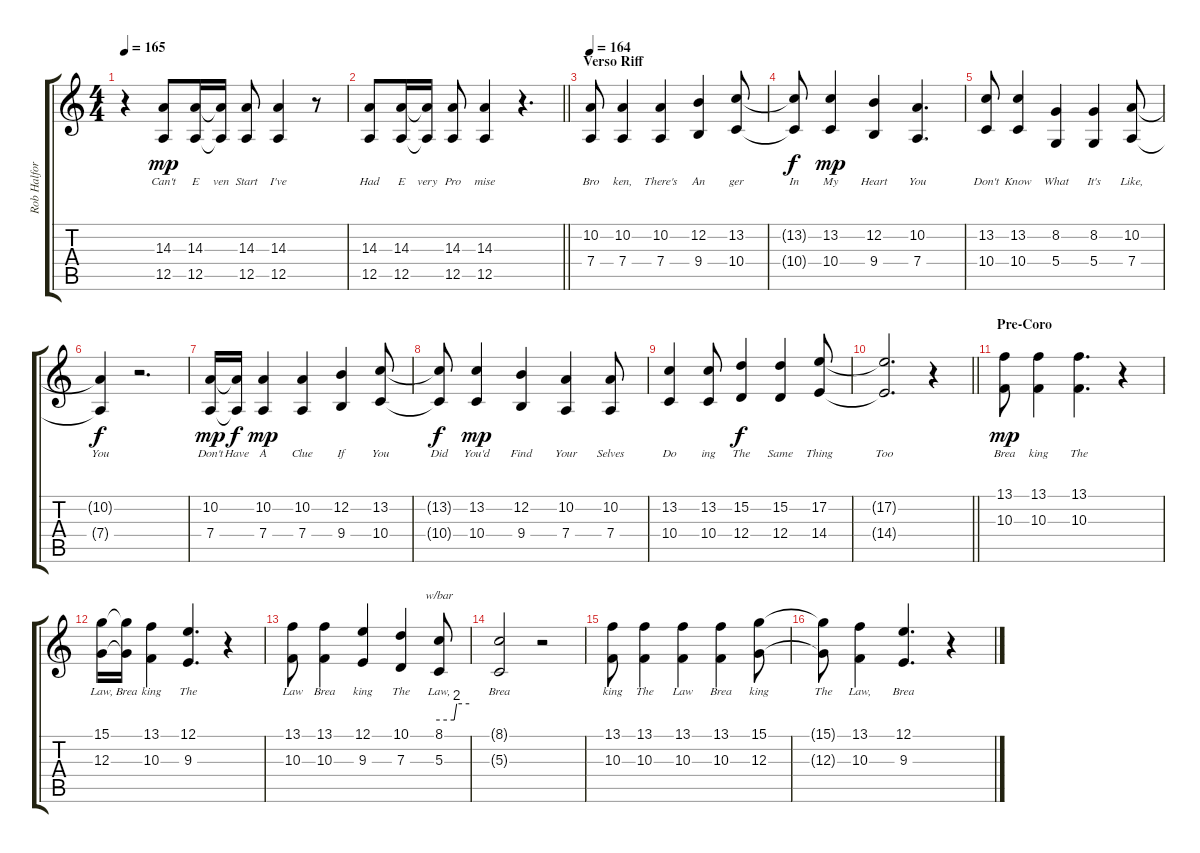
\track ("Rob Halford" "Rob Halfor") {instrument lead2sawtooth}
\staff {score tabs}
\tuning (E4 B3 G3 D3 A2 E2) {hide}
\ts (4 4)
\tempo 165
\clef g2
\ks c
r.4{dy mp} (14.3 12.5).8{lyrics (0 "Can't") lyrics (1 "") lyrics (2 "") lyrics (3 "") lyrics (4 "")} (14.3 12.5).16{lyrics (0 "E") lyrics (1 "") lyrics (2 "") lyrics (3 "") lyrics (4 "")} (14.3{t} 12.5{t}).16{lyrics (0 "ven") lyrics (1 "") lyrics (2 "") lyrics (3 "") lyrics (4 "")} (14.3 12.5).8{lyrics (0 "Start") lyrics (1 "") lyrics (2 "") lyrics (3 "") lyrics (4 "")} (14.3 12.5).4{lyrics (0 "I've") lyrics (1 "") lyrics (2 "") lyrics (3 "") lyrics (4 "")} r.8 |
\barLineRight lightlight
(14.3 12.5).8{lyrics (0 "Had") lyrics (1 "") lyrics (2 "") lyrics (3 "") lyrics (4 "")} (14.3 12.5).16{lyrics (0 "E") lyrics (1 "") lyrics (2 "") lyrics (3 "") lyrics (4 "")} (14.3{t} 12.5{t}).16{lyrics (0 "very") lyrics (1 "") lyrics (2 "") lyrics (3 "") lyrics (4 "")} (14.3 12.5).8{lyrics (0 "Pro") lyrics (1 "") lyrics (2 "") lyrics (3 "") lyrics (4 "")} (14.3 12.5).4{lyrics (0 "mise") lyrics (1 "") lyrics (2 "") lyrics (3 "") lyrics (4 "")} r.4{d} |
\section ("" "Verso Riff")
\tempo 164
(10.2 7.4).8{lyrics (0 "Bro") lyrics (1 "") lyrics (2 "") lyrics (3 "") lyrics (4 "")} (10.2 7.4).4{lyrics (0 "ken,") lyrics (1 "") lyrics (2 "") lyrics (3 "") lyrics (4 "")} (10.2 7.4).4{lyrics (0 "There's") lyrics (1 "") lyrics (2 "") lyrics (3 "") lyrics (4 "")} (12.2 9.4).4{lyrics (0 "An") lyrics (1 "") lyrics (2 "") lyrics (3 "") lyrics (4 "")} (13.2 10.4).8{lyrics (0 "ger") lyrics (1 "") lyrics (2 "") lyrics (3 "") lyrics (4 "")} |
(13.2{t} 10.4{t}).8{lyrics (0 "In") lyrics (1 "") lyrics (2 "") lyrics (3 "") lyrics (4 "") dy f} (13.2 10.4).4{lyrics (0 "My") lyrics (1 "") lyrics (2 "") lyrics (3 "") lyrics (4 "") dy mp} (12.2 9.4).4{lyrics (0 "Heart") lyrics (1 "") lyrics (2 "") lyrics (3 "") lyrics (4 "")} (10.2 7.4).4{d lyrics (0 "You") lyrics (1 "") lyrics (2 "") lyrics (3 "") lyrics (4 "")} |
(13.2 10.4).8{lyrics (0 "Don't") lyrics (1 "") lyrics (2 "") lyrics (3 "") lyrics (4 "")} (13.2 10.4).4{lyrics (0 "Know") lyrics (1 "") lyrics (2 "") lyrics (3 "") lyrics (4 "")} (8.2 5.4).4{lyrics (0 "What") lyrics (1 "") lyrics (2 "") lyrics (3 "") lyrics (4 "")} (8.2 5.4).4{lyrics (0 "It's") lyrics (1 "") lyrics (2 "") lyrics (3 "") lyrics (4 "")} (10.2 7.4).8{lyrics (0 "Like,") lyrics (1 "") lyrics (2 "") lyrics (3 "") lyrics (4 "")} |
(10.2{t} 7.4{t}).4{lyrics (0 "You") lyrics (1 "") lyrics (2 "") lyrics (3 "") lyrics (4 "") dy f} r.2{d} |
(10.2 7.4).16{lyrics (0 "Don't") lyrics (1 "") lyrics (2 "") lyrics (3 "") lyrics (4 "") dy mp} (10.2{t} 7.4{t}).16{lyrics (0 "Have") lyrics (1 "") lyrics (2 "") lyrics (3 "") lyrics (4 "") dy f} (10.2 7.4).4{lyrics (0 "A") lyrics (1 "") lyrics (2 "") lyrics (3 "") lyrics (4 "") dy mp} (10.2 7.4).4{lyrics (0 "Clue") lyrics (1 "") lyrics (2 "") lyrics (3 "") lyrics (4 "")} (12.2 9.4).4{lyrics (0 "If") lyrics (1 "") lyrics (2 "") lyrics (3 "") lyrics (4 "")} (13.2 10.4).8{lyrics (0 "You") lyrics (1 "") lyrics (2 "") lyrics (3 "") lyrics (4 "")} |
(13.2{t} 10.4{t}).8{lyrics (0 "Did") lyrics (1 "") lyrics (2 "") lyrics (3 "") lyrics (4 "") dy f} (13.2 10.4).4{lyrics (0 "You'd") lyrics (1 "") lyrics (2 "") lyrics (3 "") lyrics (4 "") dy mp} (12.2 9.4).4{lyrics (0 "Find") lyrics (1 "") lyrics (2 "") lyrics (3 "") lyrics (4 "")} (10.2 7.4).4{lyrics (0 "Your") lyrics (1 "") lyrics (2 "") lyrics (3 "") lyrics (4 "")} (10.2 7.4).8{lyrics (0 "Selves") lyrics (1 "") lyrics (2 "") lyrics (3 "") lyrics (4 "")} |
(13.2 10.4).4{lyrics (0 "Do") lyrics (1 "") lyrics (2 "") lyrics (3 "") lyrics (4 "")} (13.2 10.4).8{lyrics (0 "ing") lyrics (1 "") lyrics (2 "") lyrics (3 "") lyrics (4 "")} (15.2 12.4).4{lyrics (0 "The") lyrics (1 "") lyrics (2 "") lyrics (3 "") lyrics (4 "") dy f} (15.2 12.4).4{lyrics (0 "Same") lyrics (1 "") lyrics (2 "") lyrics (3 "") lyrics (4 "")} (17.2 14.4).8{lyrics (0 "Thing") lyrics (1 "") lyrics (2 "") lyrics (3 "") lyrics (4 "")} |
\barLineRight lightlight
(17.2{t} 14.4{t}).2{d lyrics (0 "Too") lyrics (1 "") lyrics (2 "") lyrics (3 "") lyrics (4 "")} r.4 |
\section ("" "Pre-Coro")
(13.1 10.3).8{lyrics (0 "Brea") lyrics (1 "") lyrics (2 "") lyrics (3 "") lyrics (4 "") dy mp} (13.1 10.3).4{lyrics (0 "king") lyrics (1 "") lyrics (2 "") lyrics (3 "") lyrics (4 "")} (13.1 10.3).4{d lyrics (0 "The") lyrics (1 "") lyrics (2 "") lyrics (3 "") lyrics (4 "")} r.4 |
(15.1 12.3).16{lyrics (0 "Law,") lyrics (1 "") lyrics (2 "") lyrics (3 "") lyrics (4 "")} (15.1{t} 12.3{t}).16{lyrics (0 "Brea") lyrics (1 "") lyrics (2 "") lyrics (3 "") lyrics (4 "")} (13.1 10.3).4{lyrics (0 "king") lyrics (1 "") lyrics (2 "") lyrics (3 "") lyrics (4 "")} (12.1 9.3).4{d lyrics (0 "The") lyrics (1 "") lyrics (2 "") lyrics (3 "") lyrics (4 "")} r.4 |
(13.1 10.3).8{lyrics (0 "Law") lyrics (1 "") lyrics (2 "") lyrics (3 "") lyrics (4 "")} (13.1 10.3).4{lyrics (0 "Brea") lyrics (1 "") lyrics (2 "") lyrics (3 "") lyrics (4 "")} (12.1 9.3).4{lyrics (0 "king") lyrics (1 "") lyrics (2 "") lyrics (3 "") lyrics (4 "")} (10.1 7.3).4{lyrics (0 "The") lyrics (1 "") lyrics (2 "") lyrics (3 "") lyrics (4 "")} (8.1 5.3).8{tbe (custom default 0 0 30 0 35 8 60 8) lyrics (0 "Law,") lyrics (1 "") lyrics (2 "") lyrics (3 "") lyrics (4 "")} |
(8.1{t} 5.3{t}).2{lyrics (0 "Brea") lyrics (1 "") lyrics (2 "") lyrics (3 "") lyrics (4 "")} r.2 |
(13.1 10.3).8{lyrics (0 "king") lyrics (1 "") lyrics (2 "") lyrics (3 "") lyrics (4 "")} (13.1 10.3).4{lyrics (0 "The") lyrics (1 "") lyrics (2 "") lyrics (3 "") lyrics (4 "")} (13.1 10.3).4{lyrics (0 "Law") lyrics (1 "") lyrics (2 "") lyrics (3 "") lyrics (4 "")} (13.1 10.3).4{lyrics (0 "Brea") lyrics (1 "") lyrics (2 "") lyrics (3 "") lyrics (4 "")} (15.1 12.3).8{lyrics (0 "king") lyrics (1 "") lyrics (2 "") lyrics (3 "") lyrics (4 "")} |
(15.1{t} 12.3{t}).8{lyrics (0 "The") lyrics (1 "") lyrics (2 "") lyrics (3 "") lyrics (4 "")} (13.1 10.3).4{lyrics (0 "Law,") lyrics (1 "") lyrics (2 "") lyrics (3 "") lyrics (4 "")} (12.1 9.3).4{d lyrics (0 "Brea") lyrics (1 "") lyrics (2 "") lyrics (3 "") lyrics (4 "")} r.4
